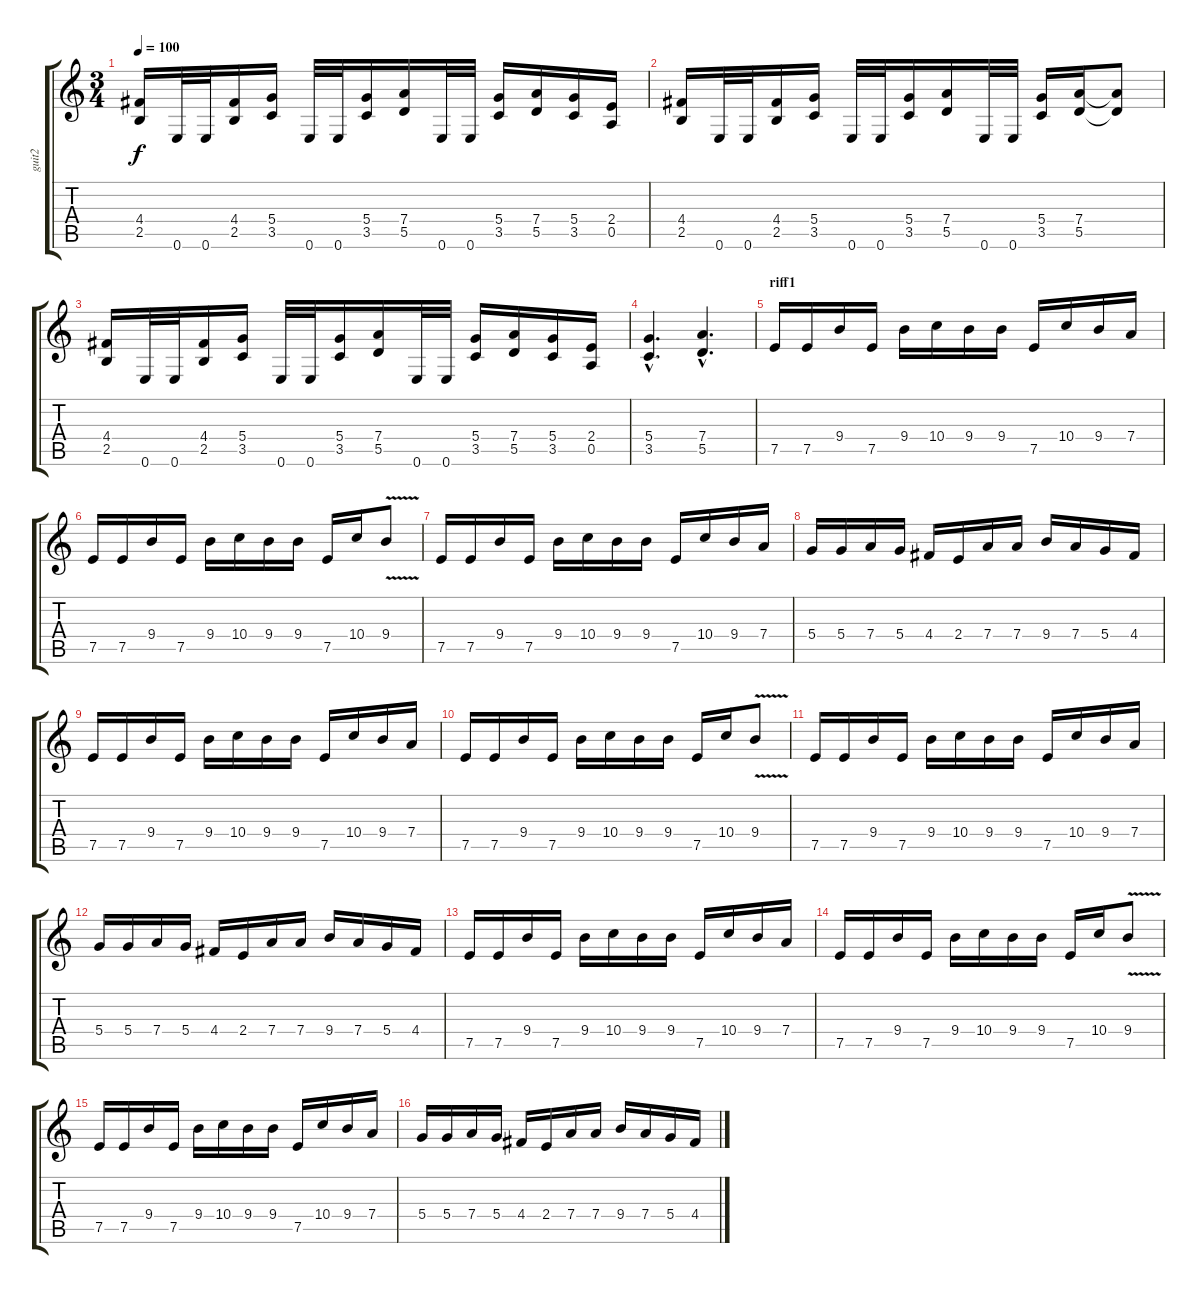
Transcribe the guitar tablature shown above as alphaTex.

\track ("guit2" "guit2") {instrument distortionguitar}
\staff {score tabs}
\tuning (E4 B3 G3 D3 A2 E2) {hide}
\ts (3 4)
\tempo 100
\clef g2
\ks c
(4.4 2.5).16{dy f} 0.6.32 0.6.32 (4.4 2.5).16 (5.4 3.5).16 0.6.32 0.6.32 (5.4 3.5).16 (7.4 5.5).16 0.6.32 0.6.32 (5.4 3.5).16 (7.4 5.5).16 (5.4 3.5).16 (2.4 0.5).16 |
(4.4 2.5).16 0.6.32 0.6.32 (4.4 2.5).16 (5.4 3.5).16 0.6.32 0.6.32 (5.4 3.5).16 (7.4 5.5).16 0.6.32 0.6.32 (5.4 3.5).16 (7.4 5.5).16 (7.4{t} 5.5{t}).8 |
(4.4 2.5).16 0.6.32 0.6.32 (4.4 2.5).16 (5.4 3.5).16 0.6.32 0.6.32 (5.4 3.5).16 (7.4 5.5).16 0.6.32 0.6.32 (5.4 3.5).16 (7.4 5.5).16 (5.4 3.5).16 (2.4 0.5).16 |
(5.4{hac} 3.5{hac}).4{d} (7.4{hac} 5.5{hac}).4{d} |
\section ("" "riff1")
7.5.16 7.5.16 9.4.16 7.5.16 9.4.16 10.4.16 9.4.16 9.4.16 7.5.16 10.4.16 9.4.16 7.4.16 |
7.5.16 7.5.16 9.4.16 7.5.16 9.4.16 10.4.16 9.4.16 9.4.16 7.5.16 10.4.16 9.4{v}.8 |
7.5.16 7.5.16 9.4.16 7.5.16 9.4.16 10.4.16 9.4.16 9.4.16 7.5.16 10.4.16 9.4.16 7.4.16 |
5.4.16 5.4.16 7.4.16 5.4.16 4.4.16 2.4.16 7.4.16 7.4.16 9.4.16 7.4.16 5.4.16 4.4.16 |
7.5.16 7.5.16 9.4.16 7.5.16 9.4.16 10.4.16 9.4.16 9.4.16 7.5.16 10.4.16 9.4.16 7.4.16 |
7.5.16 7.5.16 9.4.16 7.5.16 9.4.16 10.4.16 9.4.16 9.4.16 7.5.16 10.4.16 9.4{v}.8 |
7.5.16 7.5.16 9.4.16 7.5.16 9.4.16 10.4.16 9.4.16 9.4.16 7.5.16 10.4.16 9.4.16 7.4.16 |
5.4.16 5.4.16 7.4.16 5.4.16 4.4.16 2.4.16 7.4.16 7.4.16 9.4.16 7.4.16 5.4.16 4.4.16 |
7.5.16 7.5.16 9.4.16 7.5.16 9.4.16 10.4.16 9.4.16 9.4.16 7.5.16 10.4.16 9.4.16 7.4.16 |
7.5.16 7.5.16 9.4.16 7.5.16 9.4.16 10.4.16 9.4.16 9.4.16 7.5.16 10.4.16 9.4{v}.8 |
7.5.16 7.5.16 9.4.16 7.5.16 9.4.16 10.4.16 9.4.16 9.4.16 7.5.16 10.4.16 9.4.16 7.4.16 |
5.4.16 5.4.16 7.4.16 5.4.16 4.4.16 2.4.16 7.4.16 7.4.16 9.4.16 7.4.16 5.4.16 4.4.16
